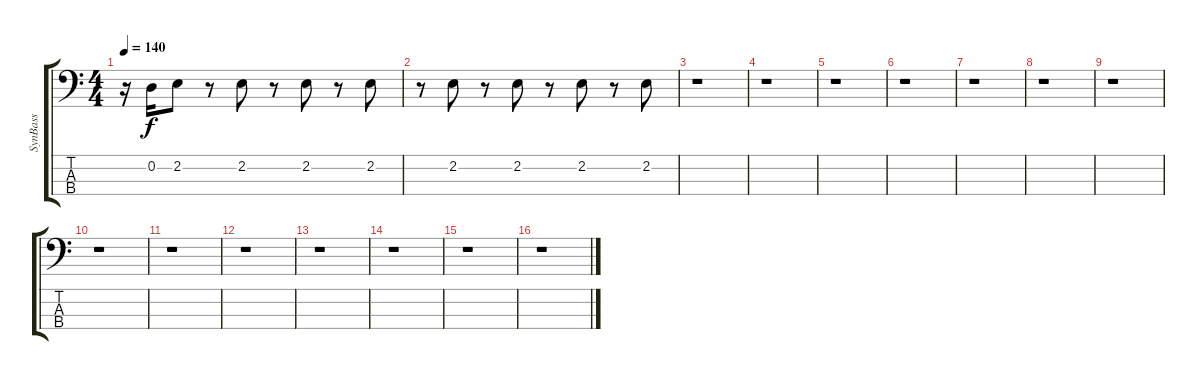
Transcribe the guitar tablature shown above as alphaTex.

\track ("SynBass" "SynBass") {instrument synthbass2}
\staff {score tabs}
\tuning (G2 D2 A1 E1) {hide}
\ts (4 4)
\tempo 140
\clef f4
\ks c
r.16{dy f} 0.2.16 2.2.8 r.8 2.2.8 r.8 2.2.8 r.8 2.2.8 |
r.8 2.2.8 r.8 2.2.8 r.8 2.2.8 r.8 2.2.8 |
r.1 |
r.1 |
r.1 |
r.1 |
r.1 |
r.1 |
r.1 |
r.1 |
r.1 |
r.1 |
r.1 |
r.1 |
r.1 |
r.1
